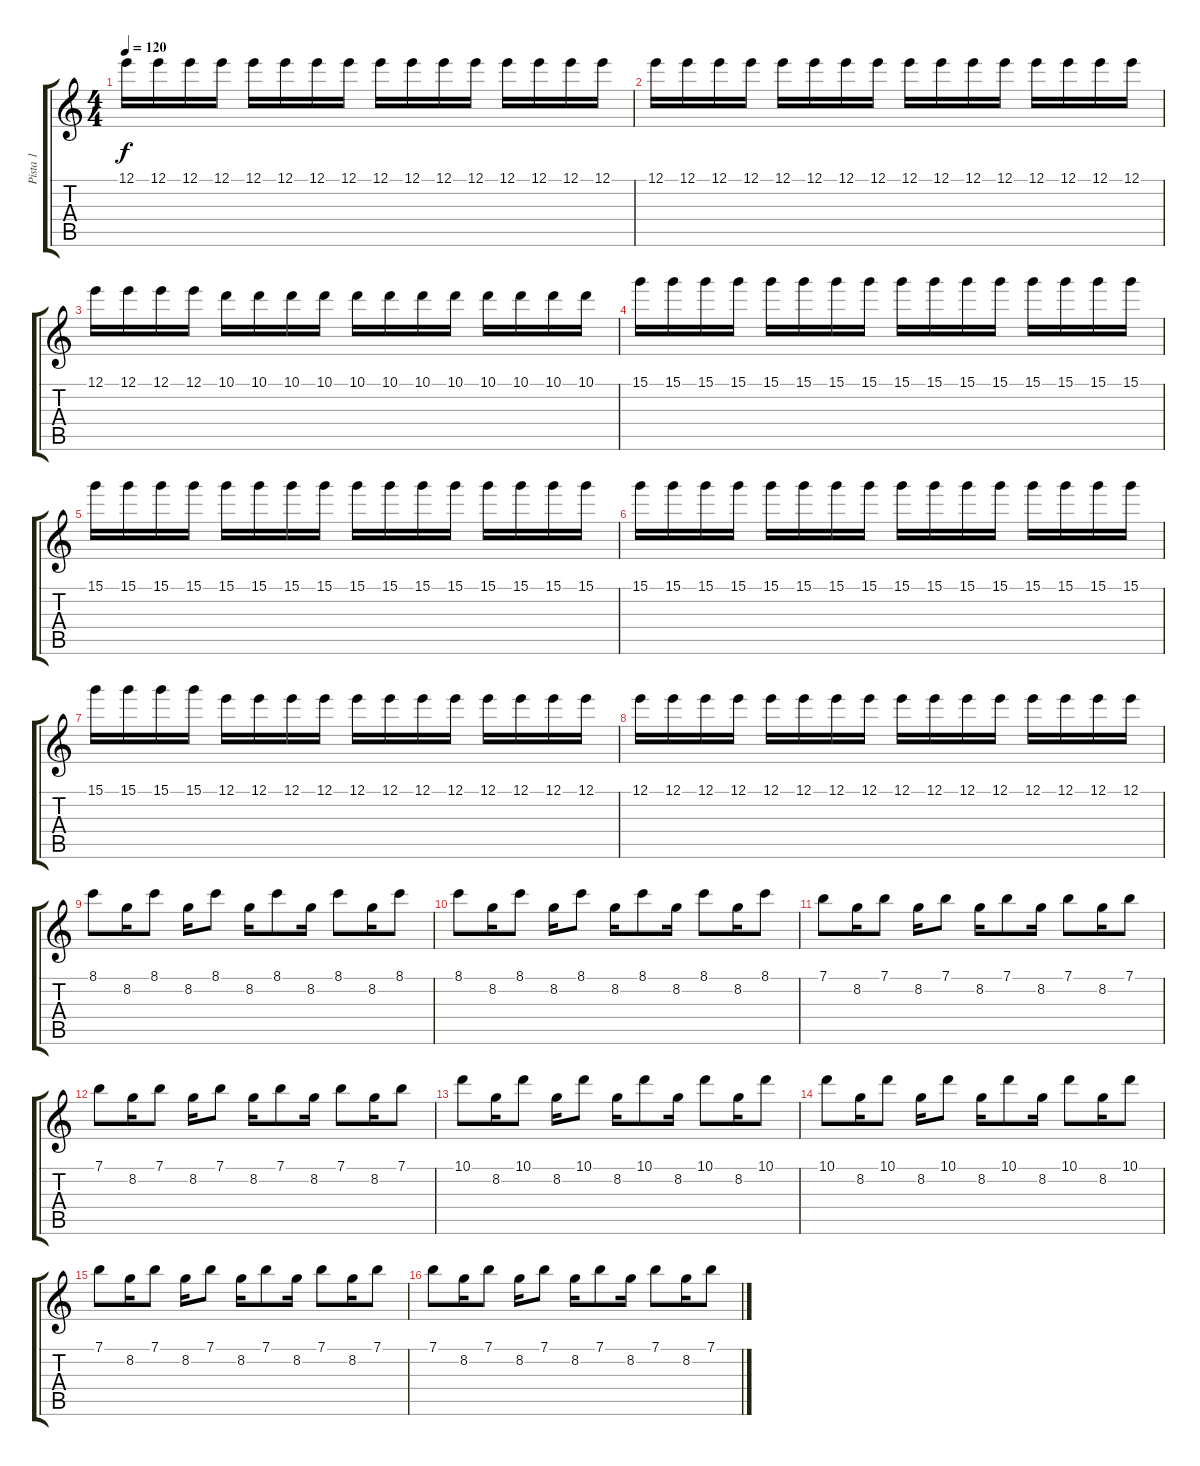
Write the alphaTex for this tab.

\track ("Pista 1" "Pista 1") {instrument overdrivenguitar}
\staff {score tabs}
\tuning (E4 B3 G3 D3 A2 E2) {hide}
\ts (4 4)
\tempo 120
\clef g2
\ks c
12.1.16{dy f} 12.1.16 12.1.16 12.1.16 12.1.16 12.1.16 12.1.16 12.1.16 12.1.16 12.1.16 12.1.16 12.1.16 12.1.16 12.1.16 12.1.16 12.1.16 |
12.1.16 12.1.16 12.1.16 12.1.16 12.1.16 12.1.16 12.1.16 12.1.16 12.1.16 12.1.16 12.1.16 12.1.16 12.1.16 12.1.16 12.1.16 12.1.16 |
12.1.16 12.1.16 12.1.16 12.1.16 10.1.16 10.1.16 10.1.16 10.1.16 10.1.16 10.1.16 10.1.16 10.1.16 10.1.16 10.1.16 10.1.16 10.1.16 |
15.1.16 15.1.16 15.1.16 15.1.16 15.1.16 15.1.16 15.1.16 15.1.16 15.1.16 15.1.16 15.1.16 15.1.16 15.1.16 15.1.16 15.1.16 15.1.16 |
15.1.16 15.1.16 15.1.16 15.1.16 15.1.16 15.1.16 15.1.16 15.1.16 15.1.16 15.1.16 15.1.16 15.1.16 15.1.16 15.1.16 15.1.16 15.1.16 |
15.1.16 15.1.16 15.1.16 15.1.16 15.1.16 15.1.16 15.1.16 15.1.16 15.1.16 15.1.16 15.1.16 15.1.16 15.1.16 15.1.16 15.1.16 15.1.16 |
15.1.16 15.1.16 15.1.16 15.1.16 12.1.16 12.1.16 12.1.16 12.1.16 12.1.16 12.1.16 12.1.16 12.1.16 12.1.16 12.1.16 12.1.16 12.1.16 |
12.1.16 12.1.16 12.1.16 12.1.16 12.1.16 12.1.16 12.1.16 12.1.16 12.1.16 12.1.16 12.1.16 12.1.16 12.1.16 12.1.16 12.1.16 12.1.16 |
8.1.8 8.2.16 8.1.8 8.2.16 8.1.8 8.2.16 8.1.8 8.2.16 8.1.8 8.2.16 8.1.8 |
8.1.8 8.2.16 8.1.8 8.2.16 8.1.8 8.2.16 8.1.8 8.2.16 8.1.8 8.2.16 8.1.8 |
7.1.8 8.2.16 7.1.8 8.2.16 7.1.8 8.2.16 7.1.8 8.2.16 7.1.8 8.2.16 7.1.8 |
7.1.8 8.2.16 7.1.8 8.2.16 7.1.8 8.2.16 7.1.8 8.2.16 7.1.8 8.2.16 7.1.8 |
10.1.8 8.2.16 10.1.8 8.2.16 10.1.8 8.2.16 10.1.8 8.2.16 10.1.8 8.2.16 10.1.8 |
10.1.8 8.2.16 10.1.8 8.2.16 10.1.8 8.2.16 10.1.8 8.2.16 10.1.8 8.2.16 10.1.8 |
7.1.8 8.2.16 7.1.8 8.2.16 7.1.8 8.2.16 7.1.8 8.2.16 7.1.8 8.2.16 7.1.8 |
7.1.8 8.2.16 7.1.8 8.2.16 7.1.8 8.2.16 7.1.8 8.2.16 7.1.8 8.2.16 7.1.8
